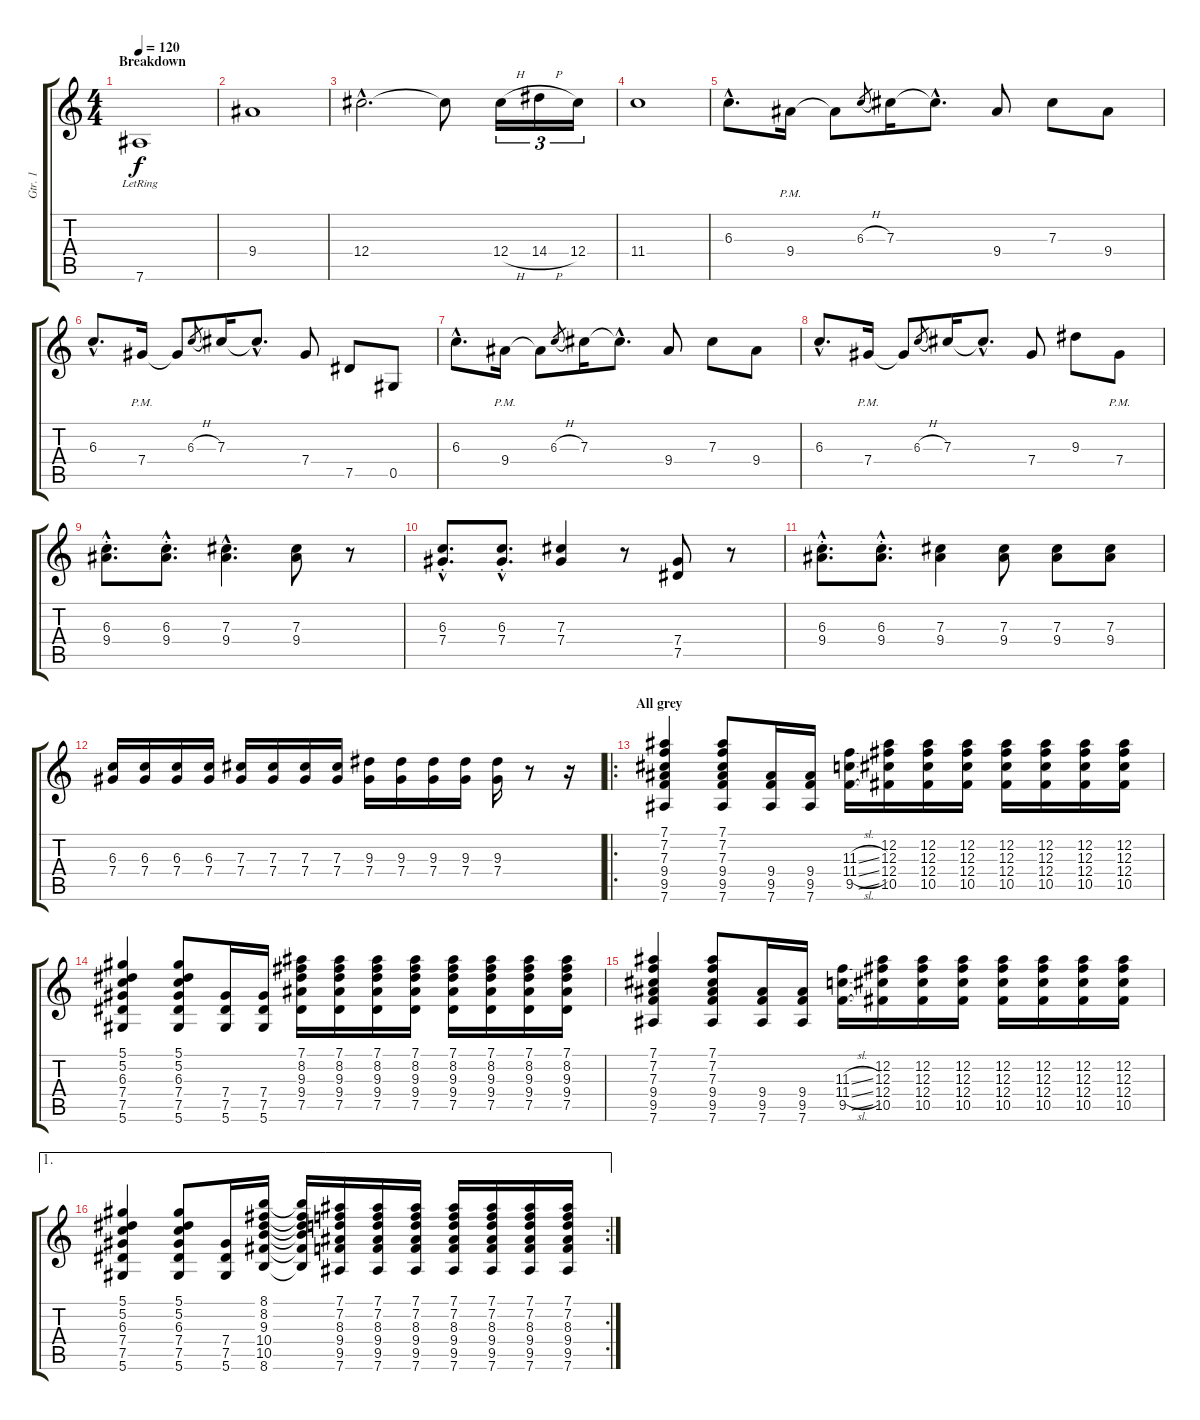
\track ("Gtr. 1" "Gtr. 1") {instrument distortionguitar}
\staff {score tabs}
\tuning (Eb4 Bb3 Gb3 Db3 Ab2 Eb2) {hide}
\ts (4 4)
\section ("" "Breakdown")
\tempo 120
\clef g2
\ks c
7.6{lr}.1{dy f} |
9.4.1 |
12.4{hac}.2{d} 12.4{t}.8 12.4{h}.16{tu (3 2)} 14.4{h}.16{tu (3 2)} 12.4.16{tu (3 2)} |
11.4.1 |
6.3{hac}.8{d} 9.4{pm}.16 9.4{t}.8 6.3{h}.8{gr} 7.3.16 7.3{hac t}.8{d} 9.4.8 7.3.8 9.4.8 |
6.3{hac}.8{d} 7.4{pm}.16 7.4{t}.8 6.3{h}.8{gr} 7.3.16 7.3{hac t}.8{d} 7.4.8 7.5.8 0.5.8 |
6.3{hac}.8{d} 9.4{pm}.16 9.4{t}.8 6.3{h}.8{gr} 7.3.16 7.3{hac t}.8{d} 9.4.8 7.3.8 9.4.8 |
6.3{hac}.8{d} 7.4{pm}.16 7.4{t}.8 6.3{h}.8{gr} 7.3.16 7.3{hac t}.8{d} 7.4.8 9.3.8 7.4{pm}.8 |
(6.3{hac st} 9.4{hac st}).8{d} (6.3{hac st} 9.4{hac st}).8{d} (7.3{hac} 9.4{hac}).4{d} (7.3 9.4).8 r.8 |
(6.3{hac st} 7.4{hac st}).8{d} (6.3{hac st} 7.4{hac st}).8{d} (7.3 7.4).4 r.8 (7.4 7.5).8 r.8 |
(6.3{hac st} 9.4{hac st}).8{d} (6.3{hac st} 9.4{hac st}).8{d} (7.3 9.4).4 (7.3 9.4).8 (7.3 9.4).8 (7.3 9.4).8 |
(6.3 7.4).16 (6.3 7.4).16 (6.3 7.4).16 (6.3 7.4).16 (7.3 7.4).16 (7.3 7.4).16 (7.3 7.4).16 (7.3 7.4).16 (9.3 7.4).16 (9.3 7.4).16 (9.3 7.4).16 (9.3 7.4).16 (9.3 7.4).16 r.8 r.16 |
\ro
\section ("" "All grey")
(7.1 7.2 7.3 9.4 9.5 7.6).4 (7.1 7.2 7.3 9.4 9.5 7.6).8 (9.4 9.5 7.6).16 (9.4 9.5 7.6).16 (11.3{sl} 11.4{sl} 9.5{sl}).16 (12.2 12.3 12.4 10.5).16 (12.2 12.3 12.4 10.5).16 (12.2 12.3 12.4 10.5).16 (12.2 12.3 12.4 10.5).16 (12.2 12.3 12.4 10.5).16 (12.2 12.3 12.4 10.5).16 (12.2 12.3 12.4 10.5).16 |
(5.1 5.2 6.3 7.4 7.5 5.6).4 (5.1 5.2 6.3 7.4 7.5 5.6).8 (7.4 7.5 5.6).16 (7.4 7.5 5.6).16 (7.1 8.2 9.3 9.4 7.5).16 (7.1 8.2 9.3 9.4 7.5).16 (7.1 8.2 9.3 9.4 7.5).16 (7.1 8.2 9.3 9.4 7.5).16 (7.1 8.2 9.3 9.4 7.5).16 (7.1 8.2 9.3 9.4 7.5).16 (7.1 8.2 9.3 9.4 7.5).16 (7.1 8.2 9.3 9.4 7.5).16 |
(7.1 7.2 7.3 9.4 9.5 7.6).4 (7.1 7.2 7.3 9.4 9.5 7.6).8 (9.4 9.5 7.6).16 (9.4 9.5 7.6).16 (11.3{sl} 11.4{sl} 9.5{sl}).16 (12.2 12.3 12.4 10.5).16 (12.2 12.3 12.4 10.5).16 (12.2 12.3 12.4 10.5).16 (12.2 12.3 12.4 10.5).16 (12.2 12.3 12.4 10.5).16 (12.2 12.3 12.4 10.5).16 (12.2 12.3 12.4 10.5).16 |
\ae 1
\rc 2
(5.1 5.2 6.3 7.4 7.5 5.6).4 (5.1 5.2 6.3 7.4 7.5 5.6).8 (7.4 7.5 5.6).16 (8.1 8.2 9.3 10.4 10.5 8.6).16 (8.1{t} 8.2{t} 9.3{t} 10.4{t} 10.5{t} 8.6{t}).16 (7.1 7.2 8.3 9.4 9.5 7.6).16 (7.1 7.2 8.3 9.4 9.5 7.6).16 (7.1 7.2 8.3 9.4 9.5 7.6).16 (7.1 7.2 8.3 9.4 9.5 7.6).16 (7.1 7.2 8.3 9.4 9.5 7.6).16 (7.1 7.2 8.3 9.4 9.5 7.6).16 (7.1 7.2 8.3 9.4 9.5 7.6).16
